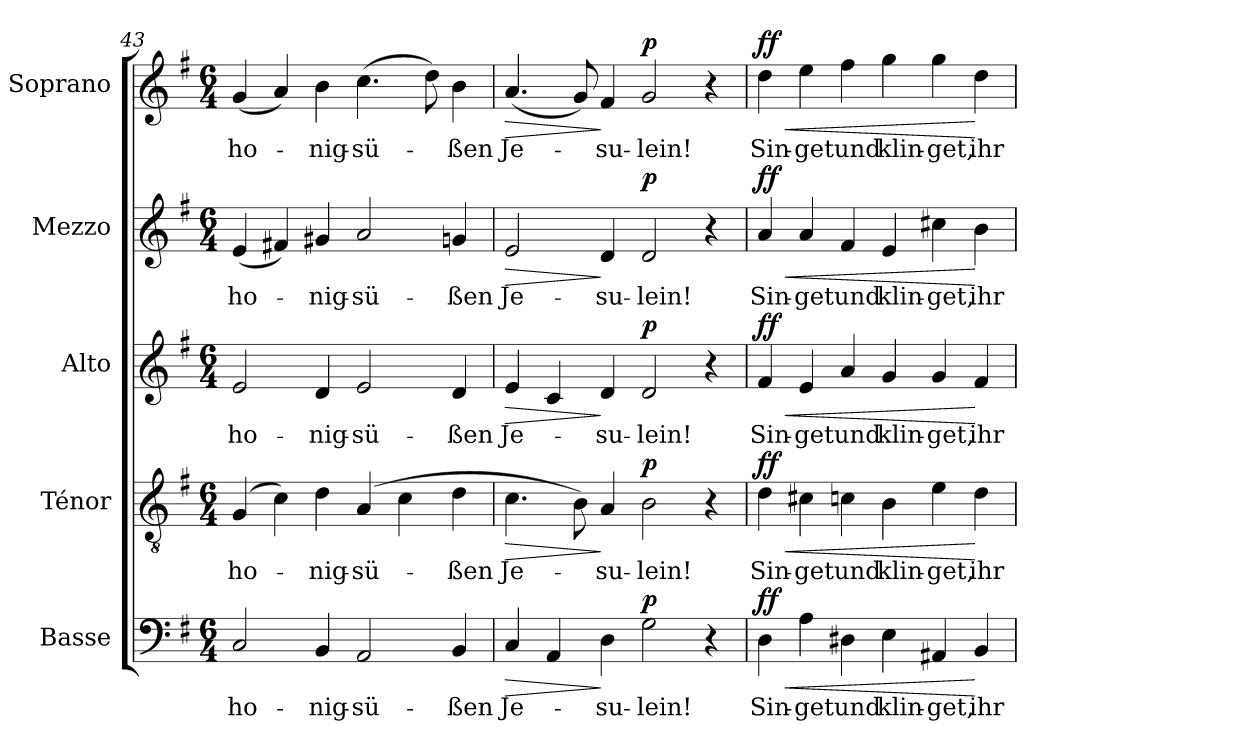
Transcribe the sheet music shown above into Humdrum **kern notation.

**kern	**text	**dynam	**kern	**text	**dynam	**kern	**text	**dynam	**kern	**text	**dynam	**kern	**text	**dynam
*part5	*part5	*part5	*part4	*part4	*part4	*part3	*part3	*part3	*part2	*part2	*part2	*part1	*part1	*part1
*staff5	*staff5	*staff5	*staff4	*staff4	*staff4	*staff3	*staff3	*staff3	*staff2	*staff2	*staff2	*staff1	*staff1	*staff1
*I"Basse	*	*	*I"Ténor	*	*	*I"Alto	*	*	*I"Mezzo	*	*	*I"Soprano	*	*
*I'B.	*	*	*I'T.	*	*	*I'A.	*	*	*I'M.	*	*	*I'S.	*	*
*clefF4	*	*	*clefGv2	*	*	*clefG2	*	*	*clefG2	*	*	*clefG2	*	*
*	*	*	*ITrd7c12	*	*	*	*	*	*	*	*	*	*	*
*k[f#]	*	*	*k[f#]	*	*	*k[f#]	*	*	*k[f#]	*	*	*k[f#]	*	*
*e:	*	*	*e:	*	*	*e:	*	*	*e:	*	*	*e:	*	*
*M6/4	*	*	*M6/4	*	*	*M6/4	*	*	*M6/4	*	*	*M6/4	*	*
=43	=43	=43	=43	=43	=43	=43	=43	=43	=43	=43	=43	=43	=43	=43
!	!LO:LY:b:color=#000000	!	!	!	!	!	!	!	!	!	!	!	!	!
!	!	!	!	!LO:LY:b:color=#000000	!	!	!	!	!	!	!	!	!	!
!	!	!	!	!	!	!	!LO:LY:b:color=#000000	!	!	!	!	!	!	!
!	!	!	!	!	!	!	!	!	!	!LO:LY:b:color=#000000	!	!	!	!
!	!	!	!	!	!	!	!	!	!	!	!	!	!LO:LY:b:color=#000000	!
2Ci/	ho-	.	(4GGi/	ho-	.	2ei/	ho-	.	(4ei/	ho-	.	(4gi/	ho-	.
.	.	.	4Ci\)	.	.	.	.	.	4f#Xi/)	.	.	4ai/)	.	.
!	!LO:LY:b:color=#000000	!	!	!	!	!	!	!	!	!	!	!	!	!
!	!	!	!	!LO:LY:b:color=#000000	!	!	!	!	!	!	!	!	!	!
!	!	!	!	!	!	!	!LO:LY:b:color=#000000	!	!	!	!	!	!	!
!	!	!	!	!	!	!	!	!	!	!LO:LY:b:color=#000000	!	!	!	!
!	!	!	!	!	!	!	!	!	!	!	!	!	!LO:LY:b:color=#000000	!
4BBi/	-nig-	.	4Di\	-nig-	.	4di/	-nig-	.	4g#Xi/	-nig-	.	4bi\	-nig-	.
!	!LO:LY:b:color=#000000	!	!	!	!	!	!	!	!	!	!	!	!	!
!	!	!	!	!LO:LY:b:color=#000000	!	!	!	!	!	!	!	!	!	!
!	!	!	!	!	!	!	!LO:LY:b:color=#000000	!	!	!	!	!	!	!
!	!	!	!	!	!	!	!	!	!	!LO:LY:b:color=#000000	!	!	!	!
!	!	!	!	!	!	!	!	!	!	!	!	!	!LO:LY:b:color=#000000	!
2AAi/	-sü-	.	(4AAi/	-sü-	.	2ei/	-sü-	.	2ai/	-sü-	.	(4.cci\	-sü-	.
.	.	.	4Ci\	.	.	.	.	.	.	.	.	.	.	.
.	.	.	.	.	.	.	.	.	.	.	.	8ddi\)	.	.
!	!LO:LY:b:color=#000000	!	!	!	!	!	!	!	!	!	!	!	!	!
!	!	!	!	!LO:LY:b:color=#000000	!	!	!	!	!	!	!	!	!	!
!	!	!	!	!	!	!	!LO:LY:b:color=#000000	!	!	!	!	!	!	!
!	!	!	!	!	!	!	!	!	!	!LO:LY:b:color=#000000	!	!	!	!
!	!	!	!	!	!	!	!	!	!	!	!	!	!LO:LY:b:color=#000000	!
4BBi/	-ßen	.	4Di\	-ßen	.	4di/	-ßen	.	4gni/	-ßen	.	4bi\	-ßen	.
=44	=44	=44	=44	=44	=44	=44	=44	=44	=44	=44	=44	=44	=44	=44
!	!LO:LY:b:color=#000000	!LO:HP:b	!	!	!	!	!	!	!	!	!	!	!	!
!	!	!	!	!LO:LY:b:color=#000000	!LO:HP:b	!	!	!	!	!	!	!	!	!
!	!	!	!	!	!	!	!LO:LY:b:color=#000000	!LO:HP:b	!	!	!	!	!	!
!	!	!	!	!	!	!	!	!	!	!LO:LY:b:color=#000000	!LO:HP:b	!	!	!
!	!	!	!	!	!	!	!	!	!	!	!	!	!LO:LY:b:color=#000000	!LO:HP:b
4Ci/	Je-	>	4.Ci\	Je-	>	4ei/	Je-	>	2ei/	Je-	>	(4.ai/	Je-	>
4AAi/	.	.	.	.	.	4ci/	.	.	.	.	.	.	.	.
.	.	.	8BBi\)	.	.	.	.	.	.	.	.	8gi/)	.	.
!	!LO:LY:b:color=#000000	!	!	!	!	!	!	!	!	!	!	!	!	!
!	!	!	!	!LO:LY:b:color=#000000	!	!	!	!	!	!	!	!	!	!
!	!	!	!	!	!	!	!LO:LY:b:color=#000000	!	!	!	!	!	!	!
!	!	!	!	!	!	!	!	!	!	!LO:LY:b:color=#000000	!	!	!	!
!	!	!	!	!	!	!	!	!	!	!	!	!	!LO:LY:b:color=#000000	!
4Di\	-su-	]	4AAi/	-su-	]	4di/	-su-	]	4di/	-su-	]	4f#i/	-su-	]
!	!LO:LY:b:color=#000000	!	!	!	!	!	!	!	!	!	!	!	!	!
!	!	!	!	!LO:LY:b:color=#000000	!	!	!	!	!	!	!	!	!	!
!	!	!	!	!	!	!	!LO:LY:b:color=#000000	!	!	!	!	!	!	!
!	!	!	!	!	!	!	!	!	!	!LO:LY:b:color=#000000	!	!	!	!
!	!	!	!	!	!	!	!	!	!	!	!	!	!LO:LY:b:color=#000000	!
2Gi\	-lein!	p	2BBi\	-lein!	p	2di/	-lein!	p	2di/	-lein!	p	2gi/	-lein!	p
4r	.	.	4r	.	.	4r	.	.	4r	.	.	4r	.	.
!!LO:LB:g=z
=45	=45	=45	=45	=45	=45	=45	=45	=45	=45	=45	=45	=45	=45	=45
!	!LO:LY:b:color=#000000	!LO:HP:b	!	!	!	!	!	!	!	!	!	!	!	!
!	!	!	!	!LO:LY:b:color=#000000	!LO:HP:b	!	!	!	!	!	!	!	!	!
!	!	!	!	!	!	!	!LO:LY:b:color=#000000	!LO:HP:b	!	!	!	!	!	!
!	!	!	!	!	!	!	!	!	!	!LO:LY:b:color=#000000	!LO:HP:b	!	!	!
!	!	!	!	!	!	!	!	!	!	!	!	!	!LO:LY:b:color=#000000	!LO:HP:b
4Di\	Sin-	< ff	4Di\	Sin-	< ff	4f#i/	Sin-	< ff	4ai/	Sin-	< ff	4ddi\	Sin-	< ff
!	!LO:LY:b:color=#000000	!	!	!	!	!	!	!	!	!	!	!	!	!
!	!	!	!	!LO:LY:b:color=#000000	!	!	!	!	!	!	!	!	!	!
!	!	!	!	!	!	!	!LO:LY:b:color=#000000	!	!	!	!	!	!	!
!	!	!	!	!	!	!	!	!	!	!LO:LY:b:color=#000000	!	!	!	!
!	!	!	!	!	!	!	!	!	!	!	!	!	!LO:LY:b:color=#000000	!
4Ai\	-get	.	4C#Xi\	-get	.	4ei/	-get	.	4ai/	-get	.	4eei\	-get	.
!	!LO:LY:b:color=#000000	!	!	!	!	!	!	!	!	!	!	!	!	!
!	!	!	!	!LO:LY:b:color=#000000	!	!	!	!	!	!	!	!	!	!
!	!	!	!	!	!	!	!LO:LY:b:color=#000000	!	!	!	!	!	!	!
!	!	!	!	!	!	!	!	!	!	!LO:LY:b:color=#000000	!	!	!	!
!	!	!	!	!	!	!	!	!	!	!	!	!	!LO:LY:b:color=#000000	!
4D#Xi\	und	.	4Cni\	und	.	4ai/	und	.	4f#i/	und	.	4ff#i\	und	.
!	!LO:LY:b:color=#000000	!	!	!	!	!	!	!	!	!	!	!	!	!
!	!	!	!	!LO:LY:b:color=#000000	!	!	!	!	!	!	!	!	!	!
!	!	!	!	!	!	!	!LO:LY:b:color=#000000	!	!	!	!	!	!	!
!	!	!	!	!	!	!	!	!	!	!LO:LY:b:color=#000000	!	!	!	!
!	!	!	!	!	!	!	!	!	!	!	!	!	!LO:LY:b:color=#000000	!
4Ei\	klin-	.	4BBi\	klin-	.	4gi/	klin-	.	4ei/	klin-	.	4ggi\	klin-	.
!	!LO:LY:b:color=#000000	!	!	!	!	!	!	!	!	!	!	!	!	!
!	!	!	!	!LO:LY:b:color=#000000	!	!	!	!	!	!	!	!	!	!
!	!	!	!	!	!	!	!LO:LY:b:color=#000000	!	!	!	!	!	!	!
!	!	!	!	!	!	!	!	!	!	!LO:LY:b:color=#000000	!	!	!	!
!	!	!	!	!	!	!	!	!	!	!	!	!	!LO:LY:b:color=#000000	!
4AA#Xi/	-get,	.	4Ei\	-get,	.	4gi/	-get,	.	4cc#Xi\	-get,	.	4ggi\	-get,	.
!	!LO:LY:b:color=#000000	!	!	!	!	!	!	!	!	!	!	!	!	!
!	!	!	!	!LO:LY:b:color=#000000	!	!	!	!	!	!	!	!	!	!
!	!	!	!	!	!	!	!LO:LY:b:color=#000000	!	!	!	!	!	!	!
!	!	!	!	!	!	!	!	!	!	!LO:LY:b:color=#000000	!	!	!	!
!	!	!	!	!	!	!	!	!	!	!	!	!	!LO:LY:b:color=#000000	!
4BBi/	ihr	[	4Di\	ihr	[	4f#i/	ihr	[	4bi\	ihr	[	4ddi\	ihr	[
=	=	=	=	=	=	=	=	=	=	=	=	=	=	=
*-	*-	*-	*-	*-	*-	*-	*-	*-	*-	*-	*-	*-	*-	*-
